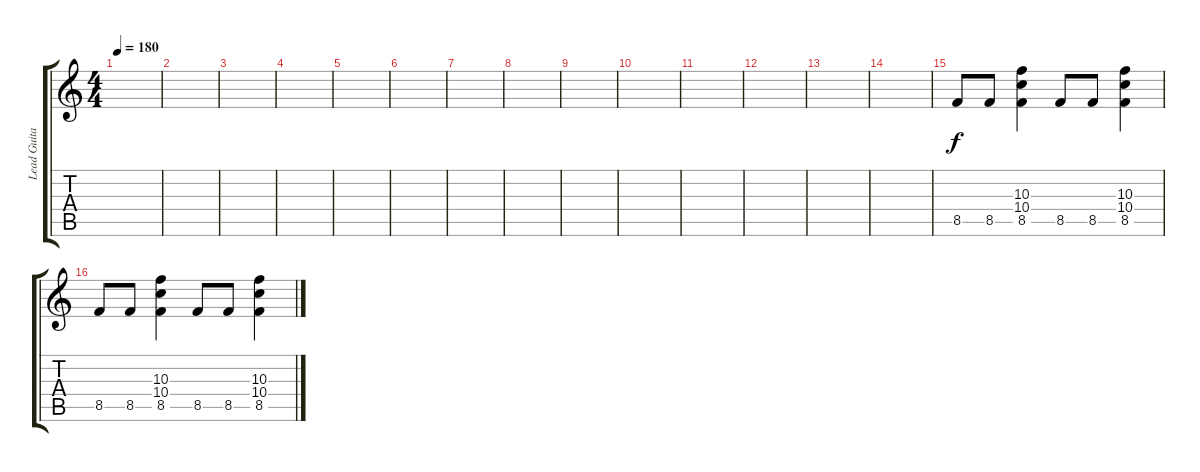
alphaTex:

\track ("Lead Guitar" "Lead Guita") {instrument distortionguitar}
\staff {score tabs}
\tuning (E4 B3 G3 D3 A2 E2) {hide}
\ts (4 4)
\tempo 180
\clef g2
\ks c
|
|
|
|
|
|
|
|
|
|
|
|
|
|
8.5.8 8.5.8 (10.3 10.4 8.5).4 8.5.8 8.5.8 (10.3 10.4 8.5).4 |
8.5.8 8.5.8 (10.3 10.4 8.5).4 8.5.8 8.5.8 (10.3 10.4 8.5).4
